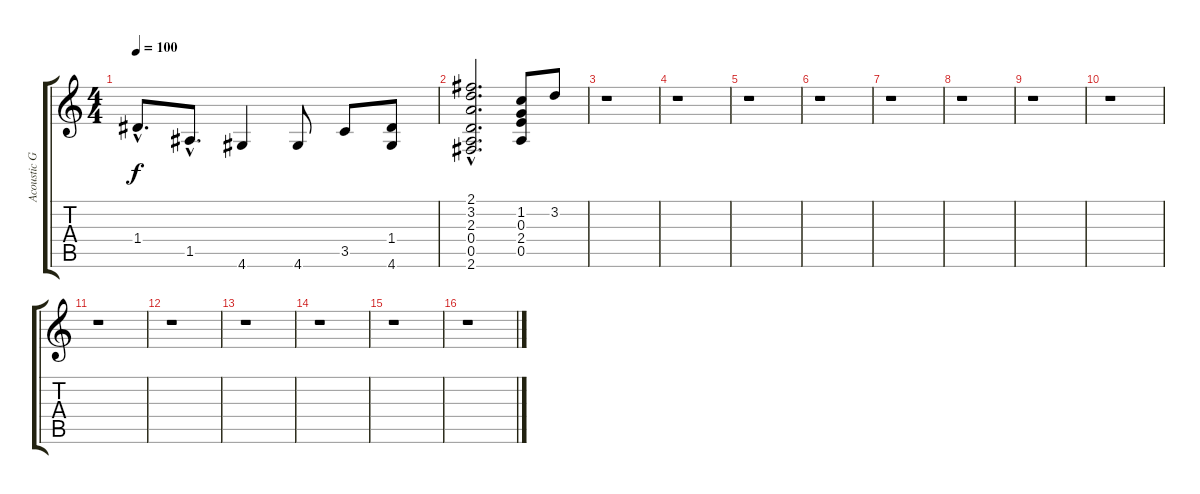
\track ("Acoustic Guitar" "Acoustic G") {instrument acousticguitarsteel}
\staff {score tabs}
\tuning (E4 B3 G3 D3 A2 E2) {hide}
\ts (4 4)
\tempo 100
\clef g2
\ks c
1.4{hac}.8{d dy f} 1.5{hac}.8{d} 4.6.4 4.6.8 3.5.8 (1.4 4.6).8 |
(2.1{hac} 3.2{hac} 2.3{hac} 0.4{hac} 0.5{hac} 2.6{hac}).2{d} (1.2 0.3 2.4 0.5).8 3.2.8 |
r.1 |
r.1 |
r.1 |
r.1 |
r.1 |
r.1 |
r.1 |
r.1 |
r.1 |
r.1 |
r.1 |
r.1 |
r.1 |
r.1
